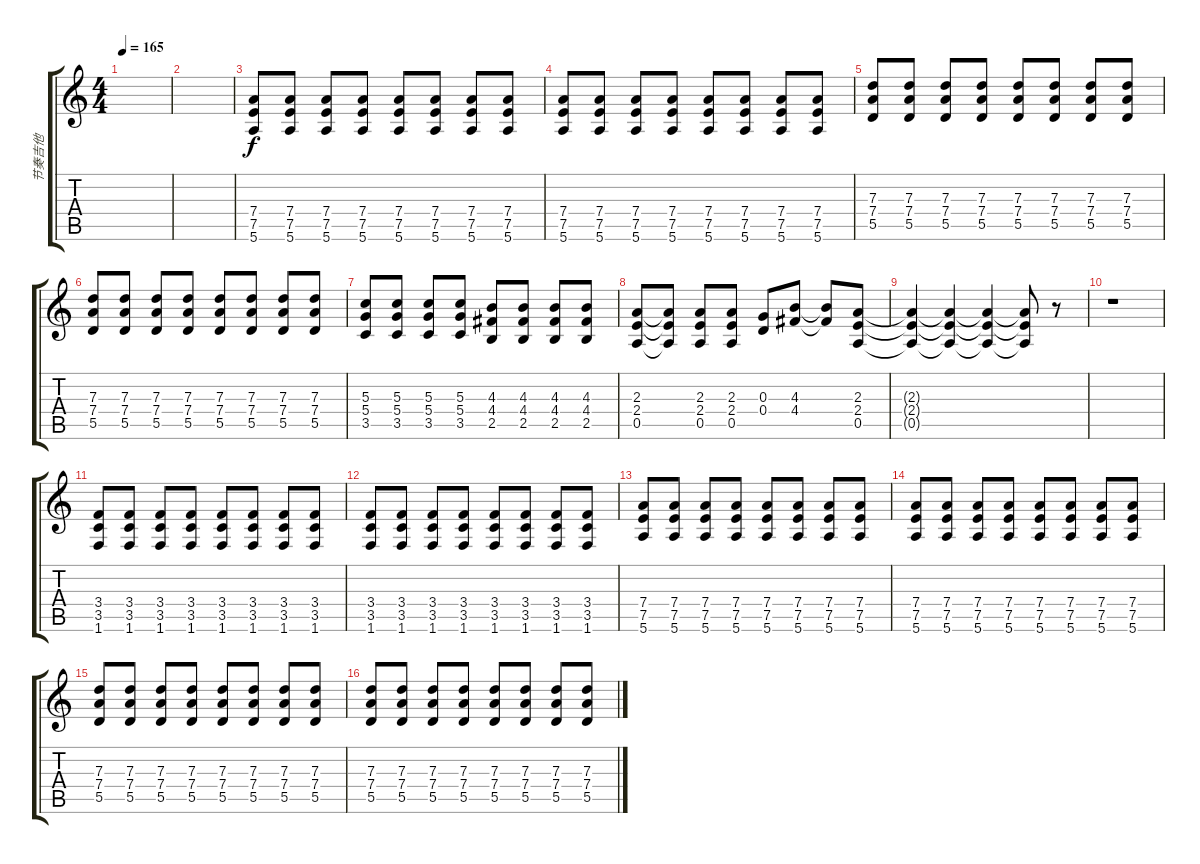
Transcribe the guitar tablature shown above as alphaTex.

\track ("节奏吉他" "节奏吉他") {instrument overdrivenguitar}
\staff {score tabs}
\tuning (E4 B3 G3 D3 A2 E2) {hide}
\ts (4 4)
\tempo 165
\clef g2
\ks c
|
|
(7.4 7.5 5.6).8 (7.4 7.5 5.6).8 (7.4 7.5 5.6).8 (7.4 7.5 5.6).8 (7.4 7.5 5.6).8 (7.4 7.5 5.6).8 (7.4 7.5 5.6).8 (7.4 7.5 5.6).8 |
(7.4 7.5 5.6).8 (7.4 7.5 5.6).8 (7.4 7.5 5.6).8 (7.4 7.5 5.6).8 (7.4 7.5 5.6).8 (7.4 7.5 5.6).8 (7.4 7.5 5.6).8 (7.4 7.5 5.6).8 |
(7.3 7.4 5.5).8 (7.3 7.4 5.5).8 (7.3 7.4 5.5).8 (7.3 7.4 5.5).8 (7.3 7.4 5.5).8 (7.3 7.4 5.5).8 (7.3 7.4 5.5).8 (7.3 7.4 5.5).8 |
(7.3 7.4 5.5).8 (7.3 7.4 5.5).8 (7.3 7.4 5.5).8 (7.3 7.4 5.5).8 (7.3 7.4 5.5).8 (7.3 7.4 5.5).8 (7.3 7.4 5.5).8 (7.3 7.4 5.5).8 |
(5.3 5.4 3.5).8 (5.3 5.4 3.5).8 (5.3 5.4 3.5).8 (5.3 5.4 3.5).8 (4.3 4.4 2.5).8 (4.3 4.4 2.5).8 (4.3 4.4 2.5).8 (4.3 4.4 2.5).8 |
(2.3 2.4 0.5).8 (2.3{t} 2.4{t} 0.5{t}).8 (2.3 2.4 0.5).8 (2.3 2.4 0.5).8 (0.3 0.4).8 (4.3 4.4).8 (4.3{t} 4.4{t}).8 (2.3 2.4 0.5).8 |
(2.3{t} 2.4{t} 0.5{t}).4 (2.3{t} 2.4{t} 0.5{t}).4 (2.3{t} 2.4{t} 0.5{t}).4 (2.3{t} 2.4{t} 0.5{t}).8 r.8 |
r.1 |
(3.4 3.5 1.6).8 (3.4 3.5 1.6).8 (3.4 3.5 1.6).8 (3.4 3.5 1.6).8 (3.4 3.5 1.6).8 (3.4 3.5 1.6).8 (3.4 3.5 1.6).8 (3.4 3.5 1.6).8 |
(3.4 3.5 1.6).8 (3.4 3.5 1.6).8 (3.4 3.5 1.6).8 (3.4 3.5 1.6).8 (3.4 3.5 1.6).8 (3.4 3.5 1.6).8 (3.4 3.5 1.6).8 (3.4 3.5 1.6).8 |
(7.4 7.5 5.6).8 (7.4 7.5 5.6).8 (7.4 7.5 5.6).8 (7.4 7.5 5.6).8 (7.4 7.5 5.6).8 (7.4 7.5 5.6).8 (7.4 7.5 5.6).8 (7.4 7.5 5.6).8 |
(7.4 7.5 5.6).8 (7.4 7.5 5.6).8 (7.4 7.5 5.6).8 (7.4 7.5 5.6).8 (7.4 7.5 5.6).8 (7.4 7.5 5.6).8 (7.4 7.5 5.6).8 (7.4 7.5 5.6).8 |
(7.3 7.4 5.5).8 (7.3 7.4 5.5).8 (7.3 7.4 5.5).8 (7.3 7.4 5.5).8 (7.3 7.4 5.5).8 (7.3 7.4 5.5).8 (7.3 7.4 5.5).8 (7.3 7.4 5.5).8 |
(7.3 7.4 5.5).8 (7.3 7.4 5.5).8 (7.3 7.4 5.5).8 (7.3 7.4 5.5).8 (7.3 7.4 5.5).8 (7.3 7.4 5.5).8 (7.3 7.4 5.5).8 (7.3 7.4 5.5).8
